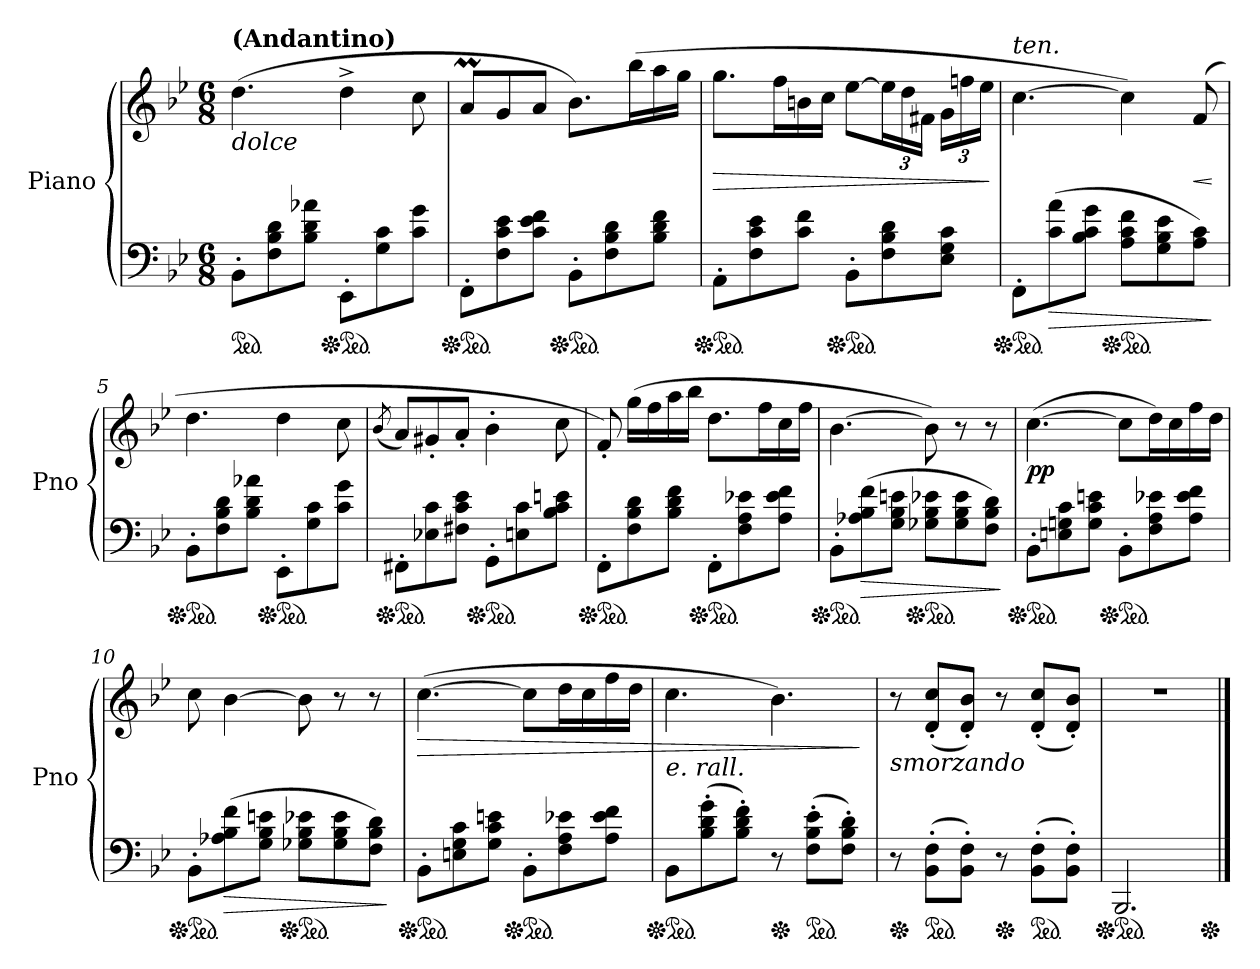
**kern	**dynam	**kern	**dynam
*part2	*part2	*part1	*part1
*staff2	*staff2	*staff1	*staff1
*I"Piano	*	*I"Piano	*
*I'Pno	*	*I'Pno	*
*clefF4	*	*clefG2	*
*k[b-e-]	*	*k[b-e-]	*
*M6/8	*	*M6/8	*
*MM45	*	*MM45	*
*ped	*	*	*
=1	=1	=1	=1
!	!	!LO:TX:a:B:t=(Andantino)	!
!	!	!LO:TX:b:i:t=dolce	!
!	!	!	!LO:DY:b
8BB-'\L	.	(>4.dd\	other-dynamics
8F\ 8B-\ 8d\	.	.	.
8B-\ 8d\ 8a-X\J	.	.	.
*Xped	*	*	*
*ped	*	*	*
8EE-'\L	.	4dd^\	.
8G\ 8c\	.	.	.
8c\ 8g\J	.	8cc\	.
=2	=2	=2	=2
*Xped	*	*	*
*ped	*	*	*
8FF'\L	.	8am/L	.
8F\ 8c\ 8e-\	.	8g/	.
8c\ 8e-\ 8f\J	.	8a/J	.
*Xped	*	*	*
*ped	*	*	*
8BB-'\L	.	8.b-\L)	.
8F\ 8B-\ 8d\	.	.	.
.	.	(>16bb-\L	.
8B-\ 8d\ 8f\J	.	16aa\	.
.	.	16gg\JJ	.
=3	=3	=3	=3
*Xped	*	*	*
*ped	*	*	*
!	!	!	!LO:HP:b
8AA'\L	.	8.gg\L	>
8F\ 8c\ 8e-\	.	.	.
.	.	16ff\L	.
8c\ 8f\J	.	16bn\	.
.	.	16cc\JJ	.
*Xped	*	*	*
*ped	*	*	*
8BB-'\L	.	[8ee-\L	.
*	*	*Xbrackettup	*
*	*	*MM42	*
8F\ 8B-\ 8d\	.	24ee-\L]	.
.	.	24dd\	.
.	.	24f#X\JJ	.
*	*	*MM40	*
8E-\ 8G\ 8c\J	.	24g\LL	.
.	.	24ffn\	.
.	.	24ee-\JJ	.
.	.	.	]
!!LO:LB:g=z
=4	=4	=4	=4
*Xped	*	*	*
*ped	*	*	*
*	*	*MM43	*
!	!	!LO:TX:a:i:t=ten.	!
8FF'\L	.	[4.cc\	.
!	!LO:HP:b	!	!
(>8c\ 8a\	>	.	.
8B-\ 8c\ 8g\J	.	.	.
*Xped	*	*	*
*ped	*	*	*
*	*	*MM43	*
8A\ 8c\ 8f\L	.	4cc\])	.
8G\ 8B-\ 8e-\	.	.	.
*	*	*MM40	*
!	!	!	!LO:HP:b
8A\ 8c\J)	.	(>8f/	<
.	]	.	[
=5	=5	=5	=5
*Xped	*	*	*
*ped	*	*	*
*	*	*MM45	*
8BB-'\L	.	4.dd\	.
8F\ 8B-\ 8d\	.	.	.
8B-\ 8d\ 8a-X\J	.	.	.
*Xped	*	*	*
*ped	*	*	*
8EE-'\L	.	4dd\	.
8G\ 8c\	.	.	.
8c\ 8g\J	.	8cc\	.
=6	=6	=6	=6
.	.	(<8qb-/	.
*Xped	*	*	*
*ped	*	*	*
8FF#X'\L	.	8a/L)	.
8E-X\ 8c\	.	8g#X'/	.
8F#X\ 8c\ 8e-\J	.	8a'/J	.
*Xped	*	*	*
*ped	*	*	*
8GG'\L	.	4b-'\	.
8En\ 8c\	.	.	.
8B-\ 8c\ 8en\J	.	8cc\	.
=7	=7	=7	=7
*Xped	*	*	*
*ped	*	*	*
8FF'\L	.	8f'/)	.
8F\ 8B-\ 8d\	.	(>16gg\LL	.
.	.	16ff\	.
8B-\ 8d\ 8f\J	.	16aa\	.
.	.	16bb-\JJ	.
*Xped	*	*	*
*ped	*	*	*
8FF'\L	.	8.dd\L	.
8F\ 8A\ 8e-X\	.	.	.
.	.	16ff\L	.
8A\ 8e-\ 8f\J	.	16cc\	.
.	.	16ff\JJ	.
!!LO:LB:g=z
=8	=8	=8	=8
*Xped	*	*	*
*ped	*	*	*
8BB-'\L	.	[4.b-\	.
!	!LO:HP:b	!	!
(>8A-X\ 8B-\ 8f\	>	.	.
8G\ 8B-\ 8en\J	.	.	.
*Xped	*	*	*
*ped	*	*	*
8G-X\ 8B-\ 8e-X\L	.	8b-\])	.
8G-\ 8B-\ 8e-\	.	8r	.
*	*	*MM42	*
8F\ 8B-\ 8d\J)	.	8r	.
.	]	.	.
=9	=9	=9	=9
*Xped	*	*	*
*ped	*	*	*
*	*	*MM46	*
!	!	!	!LO:DY:b
8BB-'\L	.	(>[4.cc\	pp
8En\ 8Gn\ 8c\	.	.	.
8G\ 8c\ 8en\J	.	.	.
*Xped	*	*	*
*ped	*	*	*
8BB-'\L	.	8cc\L]	.
8F\ 8A\ 8e-X\	.	16dd\L)	.
.	.	16cc\	.
8A\ 8e-\ 8f\J	.	16ff\	.
.	.	16dd\JJ	.
=10	=10	=10	=10
*Xped	*	*	*
*ped	*	*	*
8BB-'\L	.	8cc\	.
!	!LO:HP:b	!	!
(>8A-X\ 8B-\ 8f\	>	[4b-\	.
8G\ 8B-\ 8en\J	.	.	.
*Xped	*	*	*
*ped	*	*	*
*	*	*MM45	*
8G-X\ 8B-\ 8e-X\L	.	8b-\]	.
8G-\ 8B-\ 8e-\	.	8r	.
*	*	*MM42	*
8F\ 8B-\ 8d\J)	.	8r	.
.	]	.	.
!!LO:LB:g=z
=11	=11	=11	=11
*Xped	*	*	*
*ped	*	*	*
*	*	*MM45	*
!	!	!	!LO:HP:b
8BB-'\L	.	(>[4.cc\	>
8En\ 8G\ 8c\	.	.	.
8G\ 8c\ 8en\J	.	.	.
*Xped	*	*	*
*ped	*	*	*
8BB-'\L	.	8cc\L]	.
*	*	*MM43	*
8F\ 8A\ 8e-X\	.	16dd\L	.
.	.	16cc\	.
*	*	*MM42	*
8A\ 8e-\ 8f\J	.	16ff\	.
.	.	16dd\JJ	.
=12	=12	=12	=12
*Xped	*	*	*
*ped	*	*	*
!	!	!LO:TX:b:i:t=e.        rall.	!
8BB-\L	.	4.cc\	.
(>8B-\' 8d\' 8g\'	.	.	.
8B-\' 8d\' 8f\'J)	.	.	.
*Xped	*	*	*
8r	.	4.b-\)	.
*ped	*	*	*
(>8F\' 8B-\' 8e-\'L	.	.	.
8F\' 8B-\' 8d\'J)	.	.	.
.	.	.	]
=13	=13	=13	=13
*Xped	*	*	*
!	!	!LO:TX:b:i:t=smorzando	!
8r	.	8r	.
*ped	*	*	*
(>8BB-\' 8F\'L	.	(<8d/' 8cc/'L	.
8BB-\' 8F\'J)	.	8d/' 8b-/'J)	.
*Xped	*	*	*
8r	.	8r	.
*ped	*	*	*
(>8BB-\' 8F\'L	.	(<8d/' 8cc/'L	.
*	*	*MM30	*
8BB-\' 8F\'J)	.	8d/' 8b-/'J)	.
=14	=14	=14	=14
*Xped	*	*	*
*ped	*	*	*
2.BBB-/	.	2.r	.
*Xped	*	*	*
==	==	==	==
*-	*-	*-	*-
